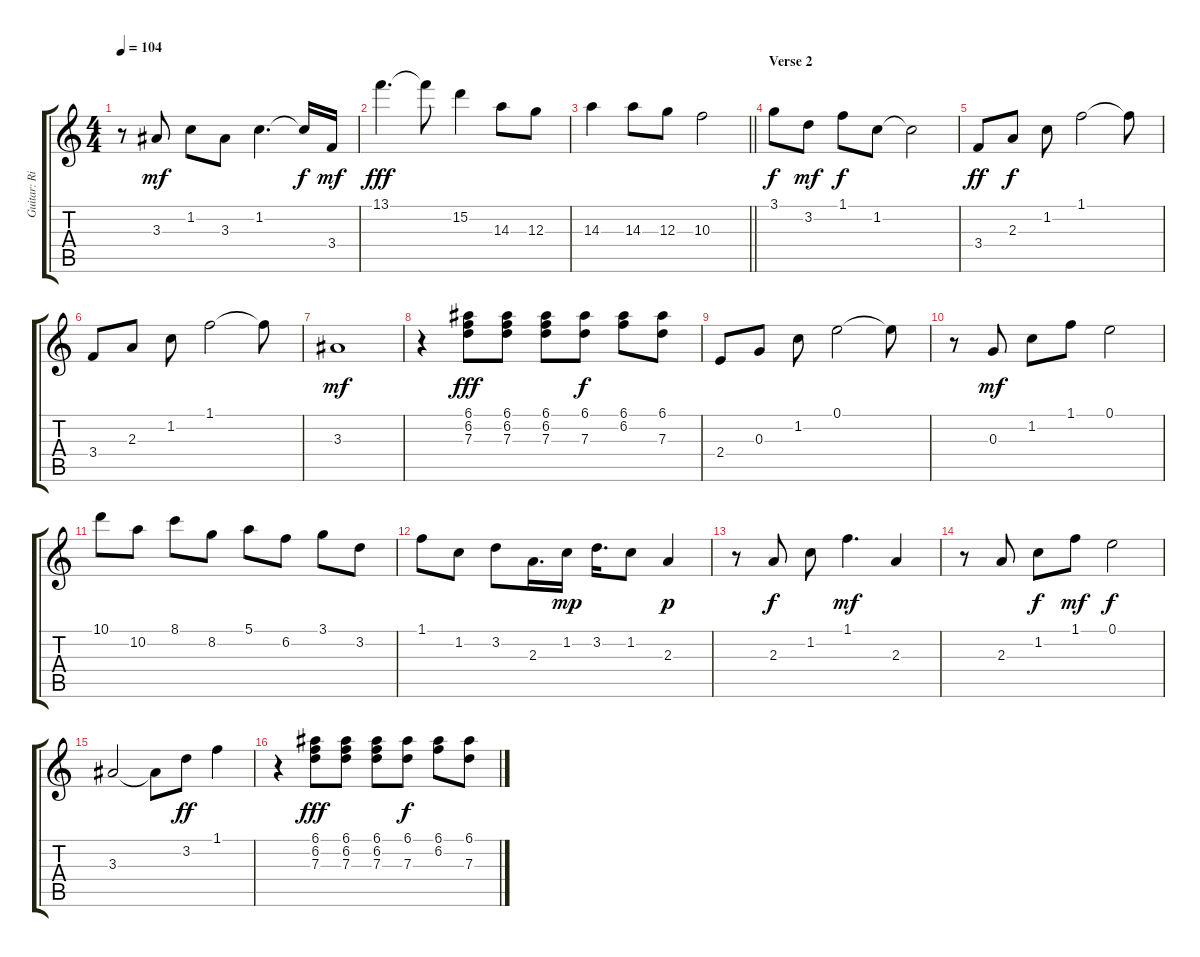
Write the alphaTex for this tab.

\track ("Guitar: Rick Vito" "Guitar: Ri") {instrument electricguitarjazz}
\staff {score tabs}
\tuning (E4 B3 G3 D3 A2 E2) {hide}
\ts (4 4)
\tempo 104
\clef g2
\ks c
r.8{dy f} 3.3.8{dy mf} 1.2.8 3.3.8 1.2.4{d} 1.2{t}.16{dy f} 3.4.16{dy mf} |
13.1.4{d dy fff} 13.1{t}.8 15.2.4 14.3.8 12.3.8 |
\barLineRight lightlight
14.3.4 14.3.8 12.3.8 10.3.2 |
\section ("" "Verse 2")
3.1.8{dy f} 3.2.8{dy mf} 1.1.8{dy f} 1.2.8 1.2{t}.2 |
3.4.8{dy ff} 2.3.8{dy f} 1.2.8 1.1.2 1.1{t}.8 |
3.4.8 2.3.8 1.2.8 1.1.2 1.1{t}.8 |
3.3.1{dy mf} |
r.4 (6.1 6.2 7.3).8{dy fff} (6.1 6.2 7.3).8 (6.1 6.2 7.3).8 (6.1 7.3).8{dy f} (6.1 6.2).8 (6.1 7.3).8 |
2.4.8 0.3.8 1.2.8 0.1.2 0.1{t}.8 |
r.8 0.3.8{dy mf} 1.2.8 1.1.8 0.1.2 |
10.1.8 10.2.8 8.1.8 8.2.8 5.1.8 6.2.8 3.1.8 3.2.8 |
1.1.8 1.2.8 3.2.8 2.3.16{d} 1.2.16{dy mp} 3.2.16{d} 1.2.8 2.3.4{dy p} |
r.8 2.3.8{dy f} 1.2.8 1.1.4{d dy mf} 2.3.4 |
r.8 2.3.8 1.2.8{dy f} 1.1.8{dy mf} 0.1.2{dy f} |
3.3.2 3.3{t}.8 3.2.8{dy ff} 1.1.4 |
r.4 (6.1 6.2 7.3).8{dy fff} (6.1 6.2 7.3).8 (6.1 6.2 7.3).8 (6.1 7.3).8{dy f} (6.1 6.2).8 (6.1 7.3).8
